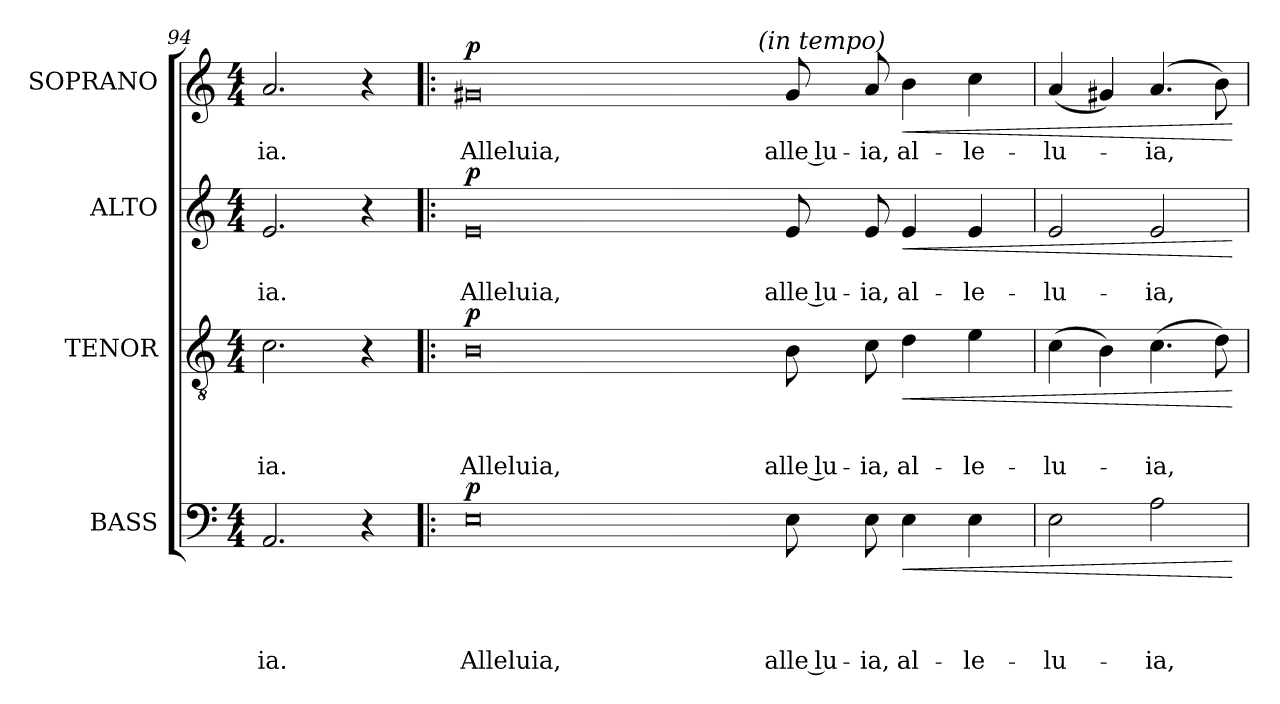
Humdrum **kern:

**kern	**text	**text	**text	**text	**dynam	**kern	**text	**text	**text	**dynam	**kern	**text	**text	**dynam	**kern	**text	**dynam
*part4	*part4	*part4	*part4	*part4	*part4	*part3	*part3	*part3	*part3	*part3	*part2	*part2	*part2	*part2	*part1	*part1	*part1
*staff4	*staff4	*staff4	*staff4	*staff4	*staff4	*staff3	*staff3	*staff3	*staff3	*staff3	*staff2	*staff2	*staff2	*staff2	*staff1	*staff1	*staff1
*I"BASS	*	*	*	*	*	*I"TENOR	*	*	*	*	*I"ALTO	*	*	*	*I"SOPRANO	*	*
*I'B.	*	*	*	*	*	*I'T.	*	*	*	*	*I'A.	*	*	*	*I'S.	*	*
*clefF4	*	*	*	*	*	*clefGv2	*	*	*	*	*clefG2	*	*	*	*clefG2	*	*
*k[]	*	*	*	*	*	*k[]	*	*	*	*	*k[]	*	*	*	*k[]	*	*
*C:	*	*	*	*	*	*C:	*	*	*	*	*C:	*	*	*	*C:	*	*
*M4/4	*	*	*	*	*	*M4/4	*	*	*	*	*M4/4	*	*	*	*M4/4	*	*
=94	=94	=94	=94	=94	=94	=94	=94	=94	=94	=94	=94	=94	=94	=94	=94	=94	=94
!	!	!	!	!LO:LY:b	!	!	!	!	!LO:LY:b	!	!	!	!LO:LY:b	!	!	!LO:LY:b	!
2.AA/	.	.	.	-ia.	.	2.c\	.	.	-ia.	.	2.e/	.	-ia.	.	2.a/	-ia.	.
4r	.	.	.	.	.	4r	.	.	.	.	4r	.	.	.	4r	.	.
!!LO:LB:g=z
=95!|:	=95!|:	=95!|:	=95!|:	=95!|:	=95!|:	=95!|:	=95!|:	=95!|:	=95!|:	=95!|:	=95!|:	=95!|:	=95!|:	=95!|:	=95!|:	=95!|:	=95!|:
!	!	!	!	!LO:LY:b	!LO:DY:a	!	!	!	!LO:LY:b	!LO:DY:a	!	!	!LO:LY:b	!LO:DY:a	!	!LO:LY:b	!LO:DY:a
*	*	*	*	*	*	*	*	*	*	*	*	*	*	*	*^	*	*
0E	.	.	.	Alleluia,	p	0B	.	.	Alleluia,	p	0e	.	Alleluia,	p	0g#X	1ryy	Alleluia,	p
.	.	.	.	.	.	.	.	.	.	.	.	.	.	.	.	2ryy	.	.
.	.	.	.	.	.	.	.	.	.	.	.	.	.	.	.	4ryy	.	.
.	.	.	.	.	.	.	.	.	.	.	.	.	.	.	.	8ryy	.	.
.	.	.	.	.	.	.	.	.	.	.	.	.	.	.	.	32ryy	.	.
!	!	!	!	!	!	!	!	!	!	!	!	!	!	!	!	!LO:TX:a:i:t=(in tempo)	!	!
.	.	.	.	.	.	.	.	.	.	.	.	.	.	.	.	2ryy	.	.
!	!	!	!	!LO:LY:b:rj	!	!	!	!	!LO:LY:b:rj	!	!	!	!LO:LY:b:rj	!	!	!	!LO:LY:b:rj	!
8E\	.	.	.	alle lu-	.	8B\	.	.	alle lu-	.	8e/	.	alle lu-	.	8g#/	.	alle lu-	.
!	!	!	!	!LO:LY:b	!	!	!	!	!LO:LY:b	!	!	!	!LO:LY:b	!	!	!	!LO:LY:b	!
8E\	.	.	.	-ia,	.	8c\	.	.	-ia,	.	8e/	.	-ia,	.	8a/	.	-ia,	.
!	!	!	!	!LO:LY:b	!LO:HP:b	!	!	!	!LO:LY:b	!LO:HP:b	!	!	!LO:LY:b	!LO:HP:b	!	!	!LO:LY:b	!LO:HP:b
4E\	.	.	.	al-	<	4d\	.	.	al-	<	4e/	.	al-	<	4b\	.	al-	<
.	.	.	.	.	.	.	.	.	.	.	.	.	.	.	.	4ryy	.	.
!	!	!	!	!LO:LY:b	!	!	!	!	!LO:LY:b	!	!	!	!LO:LY:b	!	!	!	!LO:LY:b	!
4E\	.	.	.	-le-	.	4e\	.	.	-le-	.	4e/	.	-le-	.	4cc\	.	-le-	.
.	.	.	.	.	.	.	.	.	.	.	.	.	.	.	.	16.ryy	.	.
=96	=96	=96	=96	=96	=96	=96	=96	=96	=96	=96	=96	=96	=96	=96	=96	=96	=96	=96
!	!	!	!	!LO:LY:b	!	!	!	!	!LO:LY:b	!	!	!	!LO:LY:b	!	!	!	!LO:LY:b	!
*	*	*	*	*	*	*	*	*	*	*	*	*	*	*	*v	*v	*	*
2E\	.	.	.	-lu-	.	(>4c\	.	.	-lu-	.	2e/	.	-lu-	.	(<4a/	-lu-	.
.	.	.	.	.	.	4B\)	.	.	.	.	.	.	.	.	4g#X/)	.	.
!	!	!	!	!LO:LY:b	!	!	!	!	!LO:LY:b	!	!	!	!LO:LY:b	!	!	!LO:LY:b	!
2A\	.	.	.	-ia,	.	(>4.c\	.	.	-ia,	.	2e/	.	-ia,	.	(4.a/	-ia,	.
.	.	.	.	.	.	8d\)	.	.	.	.	.	.	.	.	8b\)	.	.
.	.	.	.	.	[	.	.	.	.	[	.	.	.	[	.	.	[
=	=	=	=	=	=	=	=	=	=	=	=	=	=	=	=	=	=
*-	*-	*-	*-	*-	*-	*-	*-	*-	*-	*-	*-	*-	*-	*-	*-	*-	*-
